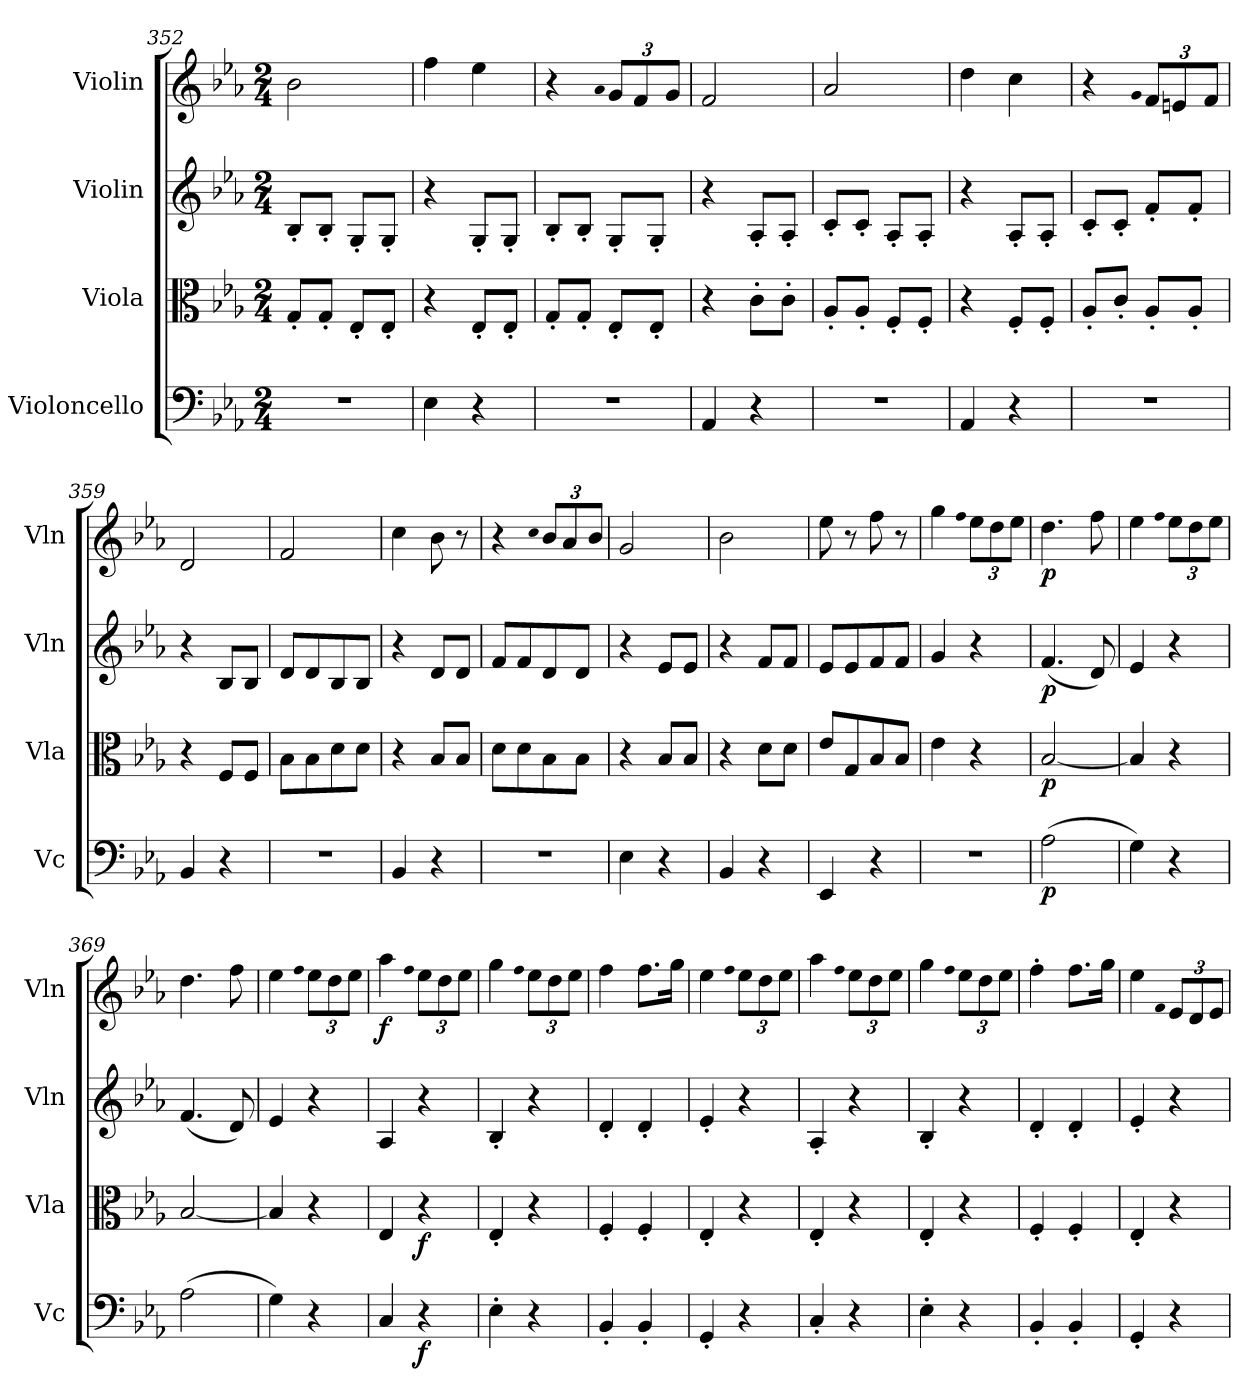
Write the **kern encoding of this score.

**kern	**dynam	**kern	**dynam	**kern	**dynam	**kern	**dynam
*part4	*part4	*part3	*part3	*part2	*part2	*part1	*part1
*staff4	*staff4	*staff3	*staff3	*staff2	*staff2	*staff1	*staff1
*I"Violoncello	*	*I"Viola	*	*I"Violin	*	*I"Violin	*
*I'Vc	*	*I'Vla	*	*I'Vln	*	*I'Vln	*
*clefF4	*	*clefC3	*	*clefG2	*	*clefG2	*
*k[b-e-a-]	*	*k[b-e-a-]	*	*k[b-e-a-]	*	*k[b-e-a-]	*
*M2/4	*	*M2/4	*	*M2/4	*	*M2/4	*
=352	=352	=352	=352	=352	=352	=352	=352
2r	.	8G'/L	.	8B-'/L	.	2b-\	.
.	.	8G'/J	.	8B-'/J	.	.	.
.	.	8E-'/L	.	8G'/L	.	.	.
.	.	8E-'/J	.	8G'/J	.	.	.
=353	=353	=353	=353	=353	=353	=353	=353
4E-\	.	4r	.	4r	.	4ff\	.
4r	.	8E-'/L	.	8G'/L	.	4ee-\	.
.	.	8E-'/J	.	8G'/J	.	.	.
=354	=354	=354	=354	=354	=354	=354	=354
2r	.	8G'/L	.	8B-'/L	.	4r	.
.	.	8G'/J	.	8B-'/J	.	.	.
.	.	.	.	.	.	qa-	.
.	.	8E-'/L	.	8G'/L	.	12g/L	.
.	.	.	.	.	.	12f/	.
.	.	8E-'/J	.	8G'/J	.	.	.
.	.	.	.	.	.	12g/J	.
=355	=355	=355	=355	=355	=355	=355	=355
4AA-/	.	4r	.	4r	.	2f/	.
4r	.	8c'\L	.	8A-'/L	.	.	.
.	.	8c'\J	.	8A-'/J	.	.	.
=356	=356	=356	=356	=356	=356	=356	=356
2r	.	8A-'/L	.	8c'/L	.	2a-/	.
.	.	8A-'/J	.	8c'/J	.	.	.
.	.	8F'/L	.	8A-'/L	.	.	.
.	.	8F'/J	.	8A-'/J	.	.	.
=357	=357	=357	=357	=357	=357	=357	=357
4AA-/	.	4r	.	4r	.	4dd\	.
4r	.	8F'/L	.	8A-'/L	.	4cc\	.
.	.	8F'/J	.	8A-'/J	.	.	.
=358	=358	=358	=358	=358	=358	=358	=358
2r	.	8A-'/L	.	8c'/L	.	4r	.
.	.	8c'/J	.	8c'/J	.	.	.
.	.	.	.	.	.	qg	.
.	.	8A-'/L	.	8f'/L	.	12f/L	.
.	.	.	.	.	.	12en/	.
.	.	8A-'/J	.	8f'/J	.	.	.
.	.	.	.	.	.	12f/J	.
=359	=359	=359	=359	=359	=359	=359	=359
4BB-/	.	4r	.	4r	.	2d/	.
4r	.	8F/L	.	8B-/L	.	.	.
.	.	8F/J	.	8B-/J	.	.	.
=360	=360	=360	=360	=360	=360	=360	=360
2r	.	8B-\L	.	8d/L	.	2f/	.
.	.	8B-\	.	8d/	.	.	.
.	.	8d\	.	8B-/	.	.	.
.	.	8d\J	.	8B-/J	.	.	.
=361	=361	=361	=361	=361	=361	=361	=361
4BB-/	.	4r	.	4r	.	4cc\	.
4r	.	8B-/L	.	8d/L	.	8b-\	.
.	.	8B-/J	.	8d/J	.	8r	.
=362	=362	=362	=362	=362	=362	=362	=362
2r	.	8d\L	.	8f/L	.	4r	.
.	.	8d\	.	8f/	.	.	.
.	.	.	.	.	.	qcc	.
.	.	8B-\	.	8d/	.	12b-/L	.
.	.	.	.	.	.	12a-/	.
.	.	8B-\J	.	8d/J	.	.	.
.	.	.	.	.	.	12b-/J	.
=363	=363	=363	=363	=363	=363	=363	=363
4E-\	.	4r	.	4r	.	2g/	.
4r	.	8B-/L	.	8e-/L	.	.	.
.	.	8B-/J	.	8e-/J	.	.	.
=364	=364	=364	=364	=364	=364	=364	=364
4BB-/	.	4r	.	4r	.	2b-\	.
4r	.	8d\L	.	8f/L	.	.	.
.	.	8d\J	.	8f/J	.	.	.
=365	=365	=365	=365	=365	=365	=365	=365
4EE-/	.	8e-/L	.	8e-/L	.	8ee-\	.
.	.	8G/	.	8e-/	.	8r	.
4r	.	8B-/	.	8f/	.	8ff\	.
.	.	8B-/J	.	8f/J	.	8r	.
=366	=366	=366	=366	=366	=366	=366	=366
2r	.	4e-\	.	4g/	.	4gg\	.
.	.	.	.	.	.	qff	.
.	.	4r	.	4r	.	12ee-\L	.
.	.	.	.	.	.	12dd\	.
.	.	.	.	.	.	12ee-\J	.
=367	=367	=367	=367	=367	=367	=367	=367
(2A-\	p	[2B-/	p	(4.f/	p	4.dd\	p
.	.	.	.	8d/)	.	8ff\	.
=368	=368	=368	=368	=368	=368	=368	=368
4G\)	.	4B-/]	.	4e-/	.	4ee-\	.
.	.	.	.	.	.	qff	.
4r	.	4r	.	4r	.	12ee-\L	.
.	.	.	.	.	.	12dd\	.
.	.	.	.	.	.	12ee-\J	.
=369	=369	=369	=369	=369	=369	=369	=369
(2A-\	.	[2B-/	.	(4.f/	.	4.dd\	.
.	.	.	.	8d/)	.	8ff\	.
=370	=370	=370	=370	=370	=370	=370	=370
4G\)	.	4B-/]	.	4e-/	.	4ee-\	.
.	.	.	.	.	.	qff	.
4r	.	4r	.	4r	.	12ee-\L	.
.	.	.	.	.	.	12dd\	.
.	.	.	.	.	.	12ee-\J	.
=371	=371	=371	=371	=371	=371	=371	=371
4C/	.	4E-/	.	4A-/	.	4aa-\	f
.	.	.	.	.	.	qff	.
4r	f	4r	f	4r	.	12ee-\L	.
.	.	.	.	.	.	12dd\	.
.	.	.	.	.	.	12ee-\J	.
=372	=372	=372	=372	=372	=372	=372	=372
4E-'\	.	4E-'/	.	4B-'/	.	4gg\	.
.	.	.	.	.	.	qff	.
4r	.	4r	.	4r	.	12ee-\L	.
.	.	.	.	.	.	12dd\	.
.	.	.	.	.	.	12ee-\J	.
=373	=373	=373	=373	=373	=373	=373	=373
4BB-'/	.	4F'/	.	4d'/	.	4ff\	.
4BB-'/	.	4F'/	.	4d'/	.	8.ff\L	.
.	.	.	.	.	.	16gg\Jk	.
=374	=374	=374	=374	=374	=374	=374	=374
4GG'/	.	4E-'/	.	4e-'/	.	4ee-\	.
.	.	.	.	.	.	qff	.
4r	.	4r	.	4r	.	12ee-\L	.
.	.	.	.	.	.	12dd\	.
.	.	.	.	.	.	12ee-\J	.
=375	=375	=375	=375	=375	=375	=375	=375
4C'/	.	4E-'/	.	4A-'/	.	4aa-\	.
.	.	.	.	.	.	qff	.
4r	.	4r	.	4r	.	12ee-\L	.
.	.	.	.	.	.	12dd\	.
.	.	.	.	.	.	12ee-\J	.
=376	=376	=376	=376	=376	=376	=376	=376
4E-'\	.	4E-'/	.	4B-'/	.	4gg\	.
.	.	.	.	.	.	qff	.
4r	.	4r	.	4r	.	12ee-\L	.
.	.	.	.	.	.	12dd\	.
.	.	.	.	.	.	12ee-\J	.
=377	=377	=377	=377	=377	=377	=377	=377
4BB-'/	.	4F'/	.	4d'/	.	4ff'\	.
4BB-'/	.	4F'/	.	4d'/	.	8.ff\L	.
.	.	.	.	.	.	16gg\Jk	.
=378	=378	=378	=378	=378	=378	=378	=378
4GG'/	.	4E-'/	.	4e-'/	.	4ee-\	.
.	.	.	.	.	.	qf	.
4r	.	4r	.	4r	.	12e-/L	.
.	.	.	.	.	.	12d/	.
.	.	.	.	.	.	12e-/J	.
=	=	=	=	=	=	=	=
*-	*-	*-	*-	*-	*-	*-	*-
